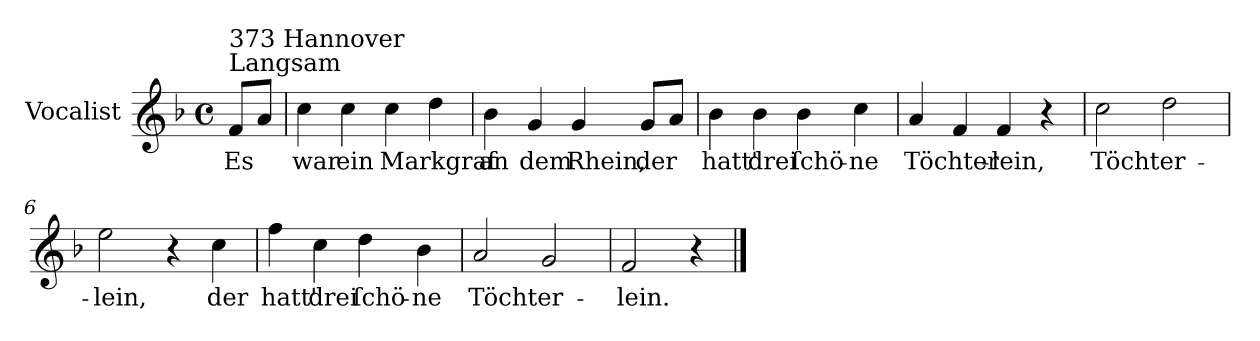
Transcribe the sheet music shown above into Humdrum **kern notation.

**kern	**text
*part1	*part1
*staff1	*staff1
*I"Vocalist	*
*k[b-]	*
*F:	*
*M4/4	*
*met(c)	*
=	=
!LO:TX:a:t=Langsam	!
!LO:TX:a:t=373 Hannover	!
8fL	Es
8aJ	.
=1	=1
4cc	war
4cc	ein
4cc	Markgraf
4dd	.
=2	=2
4b-	an
4g	dem
4g	Rhein,
8gL	der
8aJ	.
=3	=3
4b-	hatt'
4b-	drei
4b-	ſchö-
4cc	-ne
=4	=4
4a	Töchter-
4f	.
4f	-lein,
4r	.
=5	=5
2cc	Töchter-
2dd	.
=6	=6
2ee	-lein,
4r	.
4cc	der
=7	=7
4ff	hatt'
4cc	drei
4dd	ſchö-
4b-	-ne
=8	=8
2a	Töchter-
2g	.
=9	=9
2f	-lein.
4r	.
==	==
*-	*-
